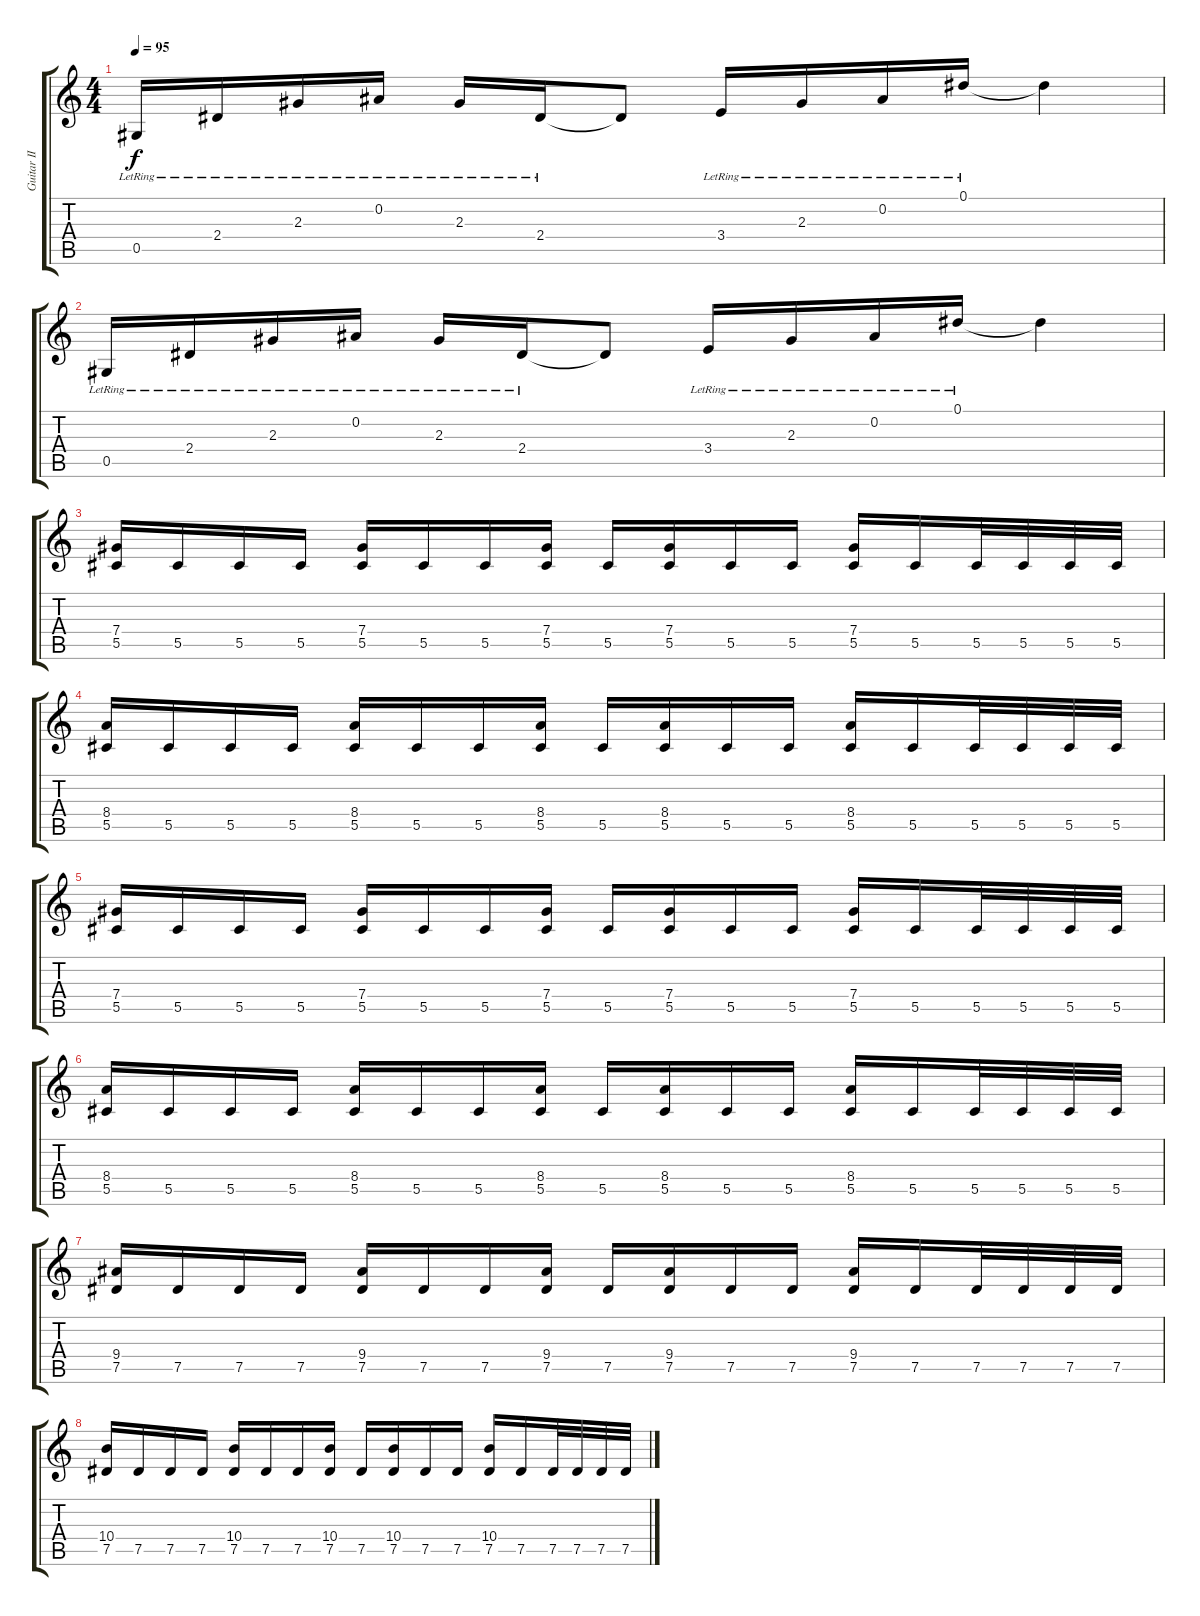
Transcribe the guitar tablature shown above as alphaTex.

\track ("Guitar II" "Guitar II") {instrument acousticguitarsteel}
\staff {score tabs}
\tuning (Eb4 Bb3 Gb3 Db3 Ab2 Eb2) {hide}
\ts (4 4)
\tempo 95
\clef g2
\ks c
0.5{lr}.16{dy f} 2.4{lr}.16 2.3{lr}.16 0.2{lr}.16 2.3{lr}.16 2.4{lr}.16 2.4{t}.8 3.4{lr}.16 2.3{lr}.16 0.2{lr}.16 0.1{lr}.16 0.1{t}.4 |
0.5{lr}.16 2.4{lr}.16 2.3{lr}.16 0.2{lr}.16 2.3{lr}.16 2.4{lr}.16 2.4{t}.8 3.4{lr}.16 2.3{lr}.16 0.2{lr}.16 0.1{lr}.16 0.1{t}.4 |
(7.4 5.5).16{instrument distortionguitar} 5.5.16 5.5.16 5.5.16 (7.4 5.5).16 5.5.16 5.5.16 (7.4 5.5).16 5.5.16 (7.4 5.5).16 5.5.16 5.5.16 (7.4 5.5).16 5.5.16 5.5.32 5.5.32 5.5.32 5.5.32 |
(8.4 5.5).16 5.5.16 5.5.16 5.5.16 (8.4 5.5).16 5.5.16 5.5.16 (8.4 5.5).16 5.5.16 (8.4 5.5).16 5.5.16 5.5.16 (8.4 5.5).16 5.5.16 5.5.32 5.5.32 5.5.32 5.5.32 |
(7.4 5.5).16 5.5.16 5.5.16 5.5.16 (7.4 5.5).16 5.5.16 5.5.16 (7.4 5.5).16 5.5.16 (7.4 5.5).16 5.5.16 5.5.16 (7.4 5.5).16 5.5.16 5.5.32 5.5.32 5.5.32 5.5.32 |
(8.4 5.5).16 5.5.16 5.5.16 5.5.16 (8.4 5.5).16 5.5.16 5.5.16 (8.4 5.5).16 5.5.16 (8.4 5.5).16 5.5.16 5.5.16 (8.4 5.5).16 5.5.16 5.5.32 5.5.32 5.5.32 5.5.32 |
(9.4 7.5).16 7.5.16 7.5.16 7.5.16 (9.4 7.5).16 7.5.16 7.5.16 (9.4 7.5).16 7.5.16 (9.4 7.5).16 7.5.16 7.5.16 (9.4 7.5).16 7.5.16 7.5.32 7.5.32 7.5.32 7.5.32 |
(10.4 7.5).16 7.5.16 7.5.16 7.5.16 (10.4 7.5).16 7.5.16 7.5.16 (10.4 7.5).16 7.5.16 (10.4 7.5).16 7.5.16 7.5.16 (10.4 7.5).16 7.5.16 7.5.32 7.5.32 7.5.32 7.5.32
